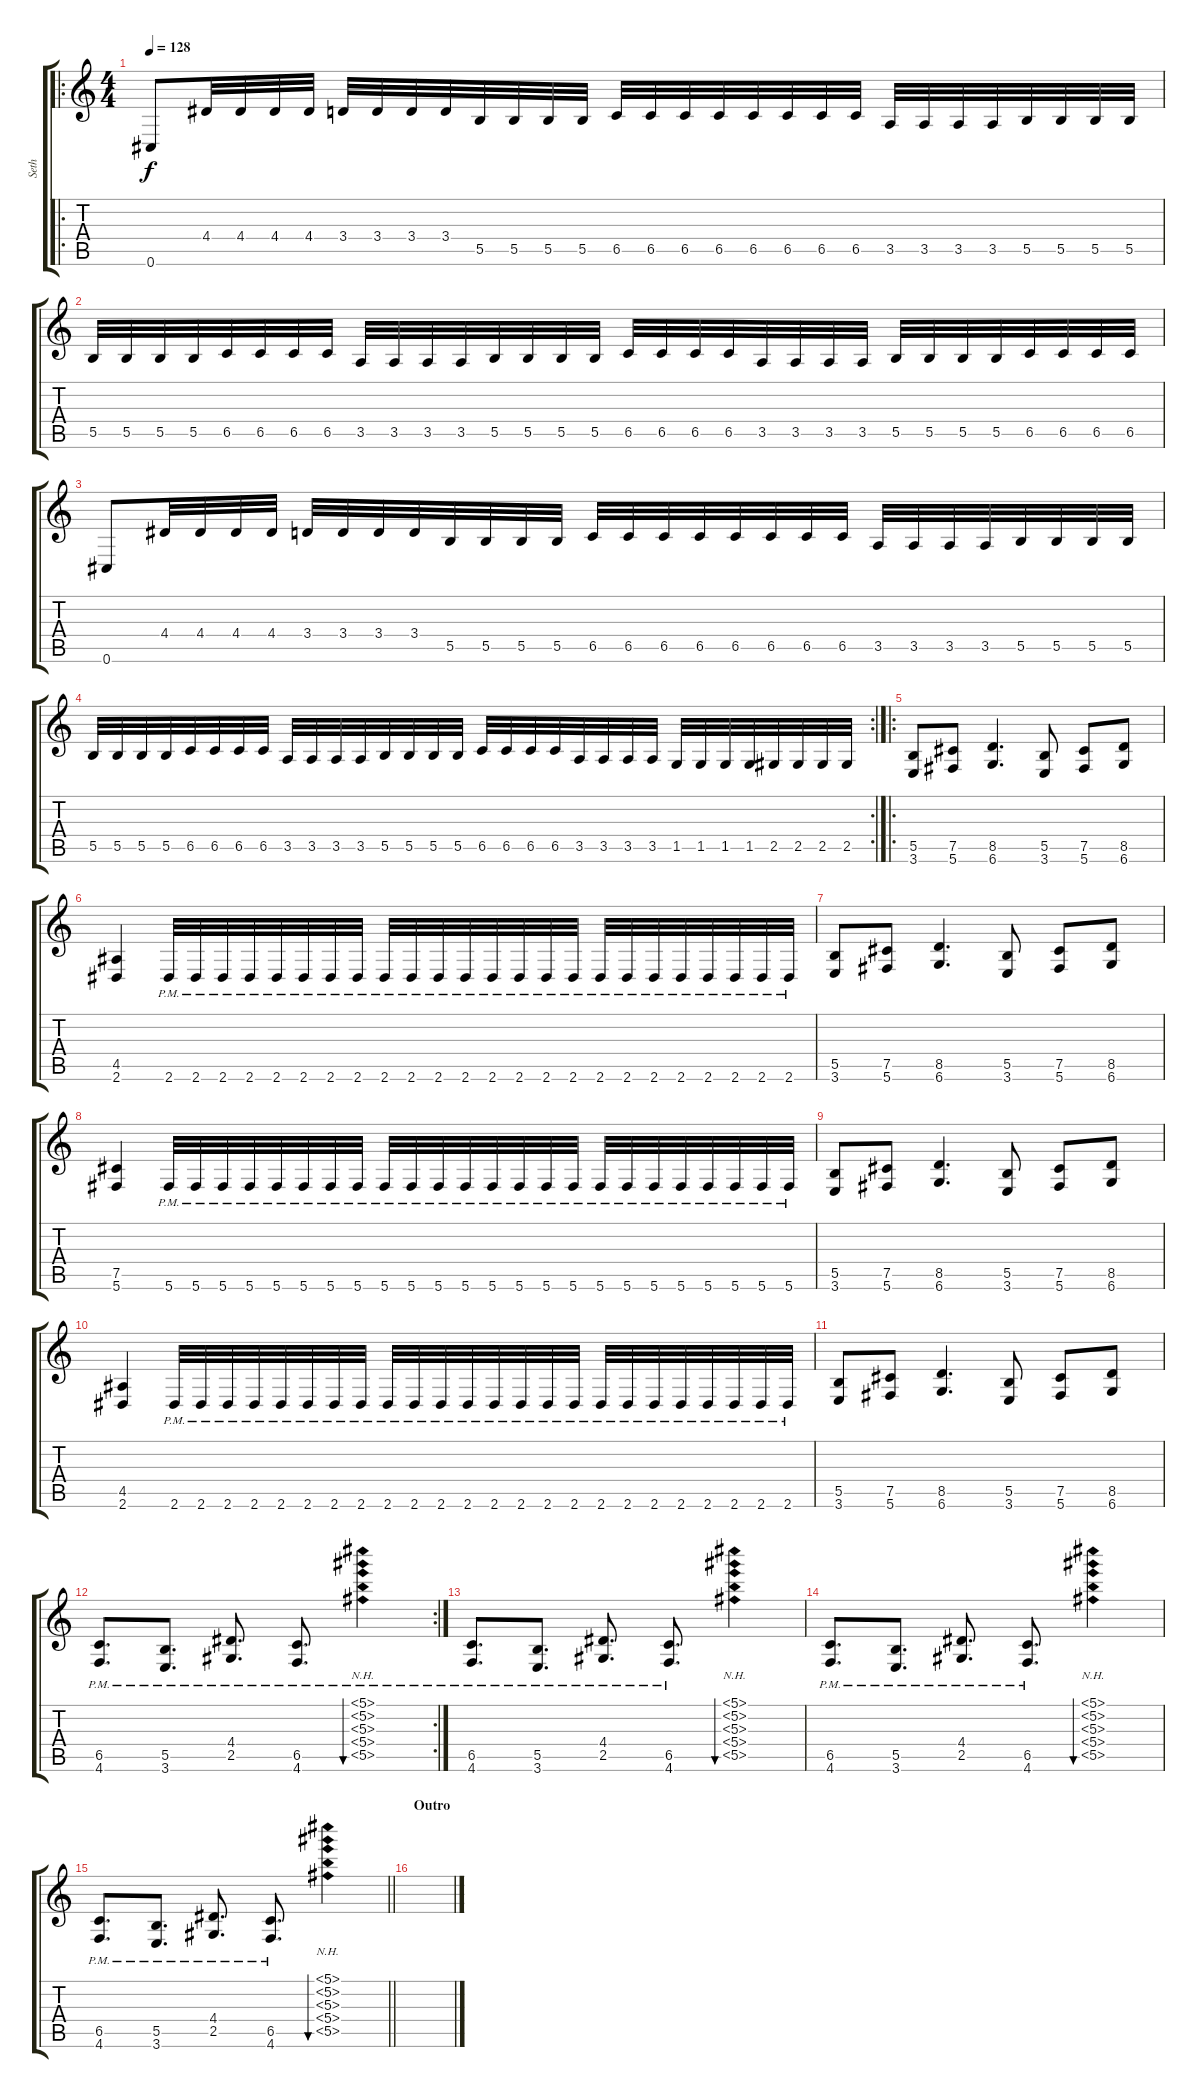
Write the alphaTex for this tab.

\track ("Seth" "Seth") {instrument distortionguitar}
\staff {score tabs}
\tuning (Db4 Ab3 E3 B2 Gb2 Db2) {hide}
\ro
\ts (4 4)
\tempo 128
\clef g2
\ks c
0.6.8{dy f} 4.4.32 4.4.32 4.4.32 4.4.32 3.4.32 3.4.32 3.4.32 3.4.32 5.5.32 5.5.32 5.5.32 5.5.32 6.5.32 6.5.32 6.5.32 6.5.32 6.5.32 6.5.32 6.5.32 6.5.32 3.5.32 3.5.32 3.5.32 3.5.32 5.5.32 5.5.32 5.5.32 5.5.32 |
5.5.32 5.5.32 5.5.32 5.5.32 6.5.32 6.5.32 6.5.32 6.5.32 3.5.32 3.5.32 3.5.32 3.5.32 5.5.32 5.5.32 5.5.32 5.5.32 6.5.32 6.5.32 6.5.32 6.5.32 3.5.32 3.5.32 3.5.32 3.5.32 5.5.32 5.5.32 5.5.32 5.5.32 6.5.32 6.5.32 6.5.32 6.5.32 |
0.6.8 4.4.32 4.4.32 4.4.32 4.4.32 3.4.32 3.4.32 3.4.32 3.4.32 5.5.32 5.5.32 5.5.32 5.5.32 6.5.32 6.5.32 6.5.32 6.5.32 6.5.32 6.5.32 6.5.32 6.5.32 3.5.32 3.5.32 3.5.32 3.5.32 5.5.32 5.5.32 5.5.32 5.5.32 |
\rc 2
5.5.32 5.5.32 5.5.32 5.5.32 6.5.32 6.5.32 6.5.32 6.5.32 3.5.32 3.5.32 3.5.32 3.5.32 5.5.32 5.5.32 5.5.32 5.5.32 6.5.32 6.5.32 6.5.32 6.5.32 3.5.32 3.5.32 3.5.32 3.5.32 1.5.32 1.5.32 1.5.32 1.5.32 2.5.32 2.5.32 2.5.32 2.5.32 |
\ro
(5.5 3.6).8 (7.5 5.6).8 (8.5 6.6).4{d} (5.5 3.6).8 (7.5 5.6).8 (8.5 6.6).8 |
(4.5 2.6).4 2.6{pm}.32 2.6{pm}.32 2.6{pm}.32 2.6{pm}.32 2.6{pm}.32 2.6{pm}.32 2.6{pm}.32 2.6{pm}.32 2.6{pm}.32 2.6{pm}.32 2.6{pm}.32 2.6{pm}.32 2.6{pm}.32 2.6{pm}.32 2.6{pm}.32 2.6{pm}.32 2.6{pm}.32 2.6{pm}.32 2.6{pm}.32 2.6{pm}.32 2.6{pm}.32 2.6{pm}.32 2.6{pm}.32 2.6{pm}.32 |
(5.5 3.6).8 (7.5 5.6).8 (8.5 6.6).4{d} (5.5 3.6).8 (7.5 5.6).8 (8.5 6.6).8 |
(7.5 5.6).4 5.6{pm}.32 5.6{pm}.32 5.6{pm}.32 5.6{pm}.32 5.6{pm}.32 5.6{pm}.32 5.6{pm}.32 5.6{pm}.32 5.6{pm}.32 5.6{pm}.32 5.6{pm}.32 5.6{pm}.32 5.6{pm}.32 5.6{pm}.32 5.6{pm}.32 5.6{pm}.32 5.6{pm}.32 5.6{pm}.32 5.6{pm}.32 5.6{pm}.32 5.6{pm}.32 5.6{pm}.32 5.6{pm}.32 5.6{pm}.32 |
(5.5 3.6).8 (7.5 5.6).8 (8.5 6.6).4{d} (5.5 3.6).8 (7.5 5.6).8 (8.5 6.6).8 |
(4.5 2.6).4 2.6{pm}.32 2.6{pm}.32 2.6{pm}.32 2.6{pm}.32 2.6{pm}.32 2.6{pm}.32 2.6{pm}.32 2.6{pm}.32 2.6{pm}.32 2.6{pm}.32 2.6{pm}.32 2.6{pm}.32 2.6{pm}.32 2.6{pm}.32 2.6{pm}.32 2.6{pm}.32 2.6{pm}.32 2.6{pm}.32 2.6{pm}.32 2.6{pm}.32 2.6{pm}.32 2.6{pm}.32 2.6{pm}.32 2.6{pm}.32 |
(5.5 3.6).8 (7.5 5.6).8 (8.5 6.6).4{d} (5.5 3.6).8 (7.5 5.6).8 (8.5 6.6).8 |
\rc 2
(6.5{pm} 4.6{pm}).8{d} (5.5{pm} 3.6{pm}).8{d} (4.4{pm} 2.5{pm}).8{d} (6.5{pm} 4.6{pm}).8{d} (5.1{nh pm} 5.2{nh} 5.3{nh} 5.4{nh} 5.5{nh}).4{bu 120} |
(6.5{pm} 4.6{pm}).8{d} (5.5{pm} 3.6{pm}).8{d} (4.4{pm} 2.5{pm}).8{d} (6.5{pm} 4.6{pm}).8{d} (5.1{nh} 5.2{nh} 5.3{nh} 5.4{nh} 5.5{nh}).4{bu 120} |
(6.5{pm} 4.6{pm}).8{d} (5.5{pm} 3.6{pm}).8{d} (4.4{pm} 2.5{pm}).8{d} (6.5{pm} 4.6{pm}).8{d} (5.1{nh} 5.2{nh} 5.3{nh} 5.4{nh} 5.5{nh}).4{bu 120} |
\barLineRight lightlight
(6.5{pm} 4.6{pm}).8{d} (5.5{pm} 3.6{pm}).8{d} (4.4{pm} 2.5{pm}).8{d} (6.5{pm} 4.6{pm}).8{d} (5.1{nh} 5.2{nh} 5.3{nh} 5.4{nh} 5.5{nh}).4{bu 120} |
\section ("" "Outro")
